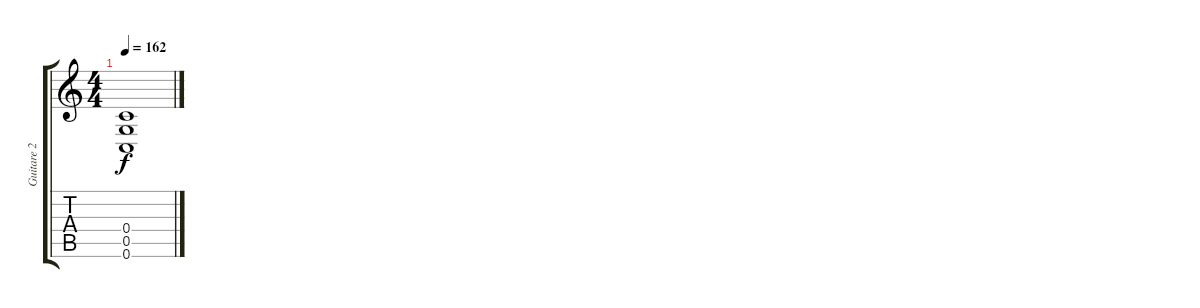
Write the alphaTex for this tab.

\track ("Guitare 2" "Guitare 2") {instrument distortionguitar}
\staff {score tabs}
\tuning (D4 A3 F3 C3 G2 C2) {hide}
\ts (4 4)
\tempo 162
\clef g2
\ks c
(0.4{t} 0.5{t} 0.6{t}).1{dy f}
